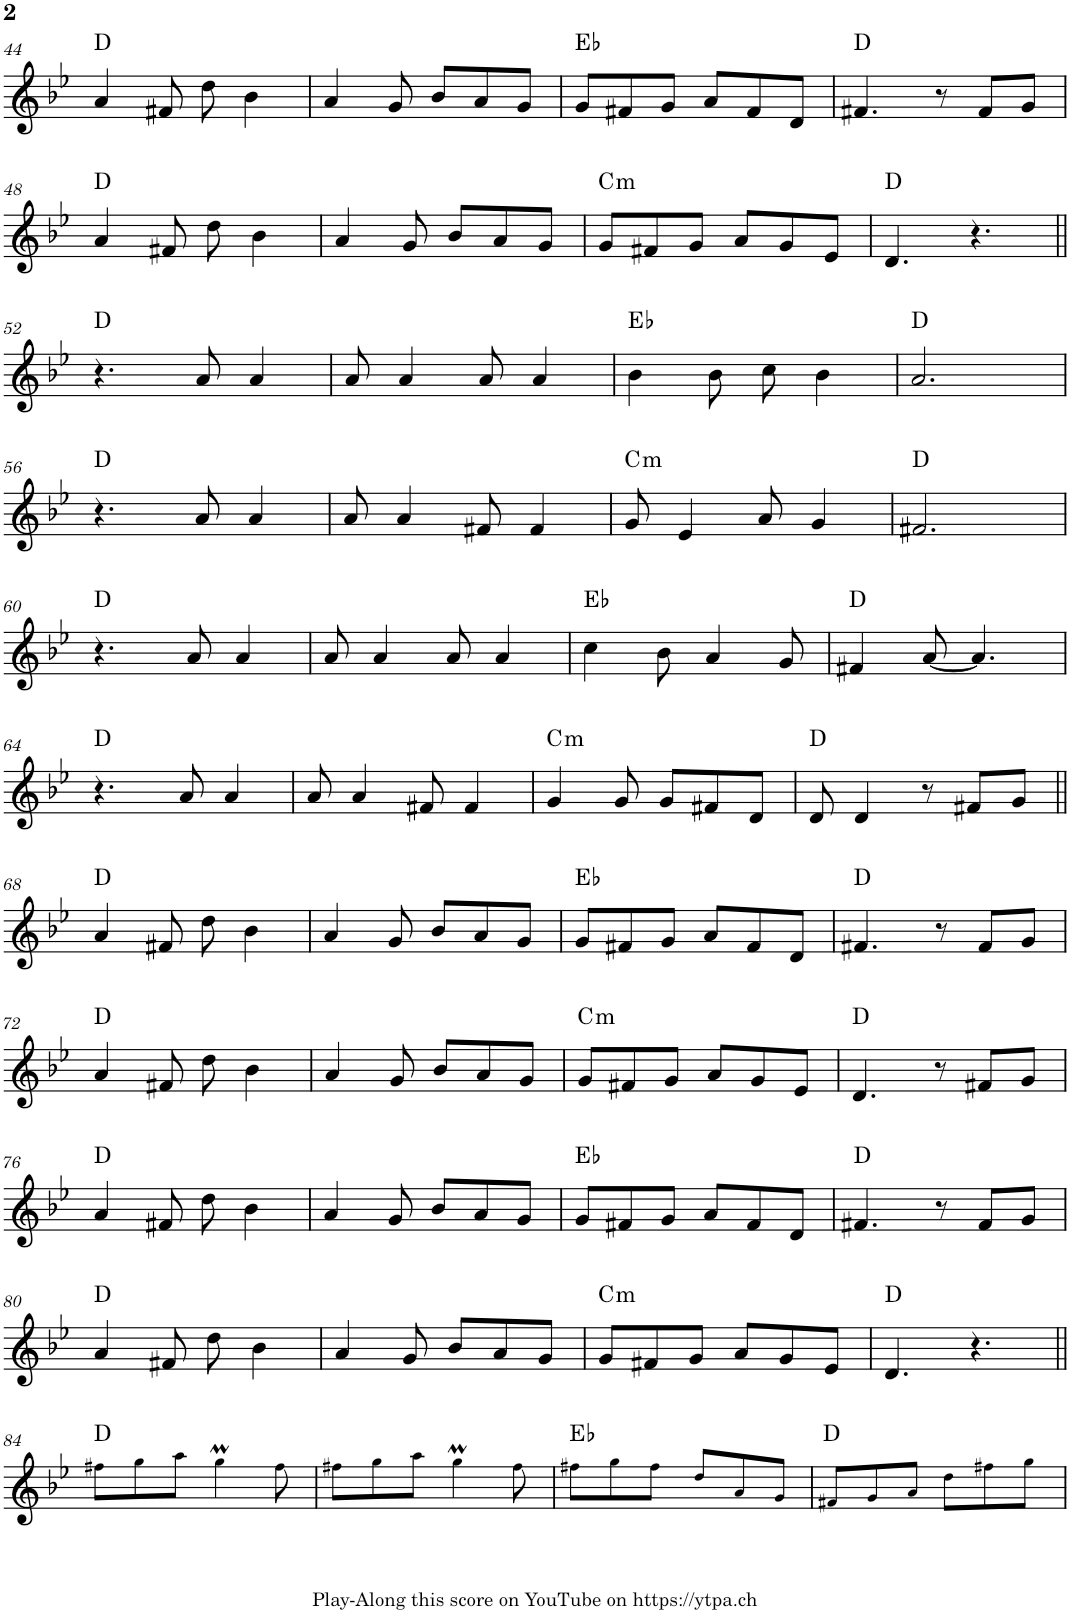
**kern	**harte
*part1	*part1
*staff1	*
*I"Piano	*
*I'Pno.	*
!!LO:PB:g=z
*clefG2	*
*k[b-e-]	*
*M6/8	*
=44	=44
4a/	D:maj
8f#X/	.
8dd\	.
4b-\	.
=45	=45
4a/	.
8g/	.
8b-/L	.
8a/	.
8g/J	.
=46	=46
8g/L	Eb:maj
8f#X/	.
8g/J	.
8a/L	.
8f#/	.
8d/J	.
=47	=47
4.f#X/	D:maj
8r	.
8f#/L	.
8g/J	.
!!LO:LB:g=z
=48	=48
4a/	D:maj
8f#X/	.
8dd\	.
4b-\	.
=49	=49
4a/	.
8g/	.
8b-/L	.
8a/	.
8g/J	.
=50	=50
!	!LO:H:kt=m
8g/L	C:min
8f#X/	.
8g/J	.
8a/L	.
8g/	.
8e-/J	.
=51	=51
4.d/	D:maj
4.r	.
!!LO:LB:g=z
=52||	=52||
4.r	D:maj
8a/	.
4a/	.
=53	=53
8a/	.
4a/	.
8a/	.
4a/	.
=54	=54
4b-\	Eb:maj
8b-\	.
8cc\	.
4b-\	.
=55	=55
2.a/	D:maj
!!LO:LB:g=z
=56	=56
4.r	D:maj
8a/	.
4a/	.
=57	=57
8a/	.
4a/	.
8f#X/	.
4f#/	.
=58	=58
!	!LO:H:kt=m
8g/	C:min
4e-/	.
8a/	.
4g/	.
=59	=59
2.f#X/	D:maj
!!LO:LB:g=z
=60	=60
4.r	D:maj
8a/	.
4a/	.
=61	=61
8a/	.
4a/	.
8a/	.
4a/	.
=62	=62
4cc\	Eb:maj
8b-\	.
4a/	.
8g/	.
=63	=63
4f#X/	D:maj
[8a/	.
4.a/]	.
!!LO:LB:g=z
=64	=64
4.r	D:maj
8a/	.
4a/	.
=65	=65
8a/	.
4a/	.
8f#X/	.
4f#/	.
=66	=66
!	!LO:H:kt=m
4g/	C:min
8g/	.
8g/L	.
8f#X/	.
8d/J	.
=67	=67
8d/	D:maj
4d/	.
8r	.
8f#X/L	.
8g/J	.
!!LO:LB:g=z
=68||	=68||
4a/	D:maj
8f#X/	.
8dd\	.
4b-\	.
=69	=69
4a/	.
8g/	.
8b-/L	.
8a/	.
8g/J	.
=70	=70
8g/L	Eb:maj
8f#X/	.
8g/J	.
8a/L	.
8f#/	.
8d/J	.
=71	=71
4.f#X/	D:maj
8r	.
8f#/L	.
8g/J	.
!!LO:LB:g=z
=72	=72
4a/	D:maj
8f#X/	.
8dd\	.
4b-\	.
=73	=73
4a/	.
8g/	.
8b-/L	.
8a/	.
8g/J	.
=74	=74
!	!LO:H:kt=m
8g/L	C:min
8f#X/	.
8g/J	.
8a/L	.
8g/	.
8e-/J	.
=75	=75
4.d/	D:maj
8r	.
8f#X/L	.
8g/J	.
!!LO:LB:g=z
=76	=76
4a/	D:maj
8f#X/	.
8dd\	.
4b-\	.
=77	=77
4a/	.
8g/	.
8b-/L	.
8a/	.
8g/J	.
=78	=78
8g/L	Eb:maj
8f#X/	.
8g/J	.
8a/L	.
8f#/	.
8d/J	.
=79	=79
4.f#X/	D:maj
8r	.
8f#/L	.
8g/J	.
!!LO:LB:g=z
=80	=80
4a/	D:maj
8f#X/	.
8dd\	.
4b-\	.
=81	=81
4a/	.
8g/	.
8b-/L	.
8a/	.
8g/J	.
=82	=82
!	!LO:H:kt=m
8g/L	C:min
8f#X/	.
8g/J	.
8a/L	.
8g/	.
8e-/J	.
=83	=83
4.d/	D:maj
4.r	.
!!LO:LB:g=z
=84||	=84||
8ff#X!\L	D:maj
8gg!\	.
8aa!\J	.
4ggM!\	.
8ff#!\	.
=85	=85
8ff#X!\L	.
8gg!\	.
8aa!\J	.
4ggM!\	.
8ff#!\	.
=86	=86
8ff#X!\L	Eb:maj
8gg!\	.
8ff#!\J	.
8dd!/L	.
8a!/	.
8g!/J	.
=87	=87
8f#X!/L	D:maj
8g!/	.
8a!/J	.
8dd!\L	.
8ff#X!\	.
8gg!\J	.
=	=
*-	*-
